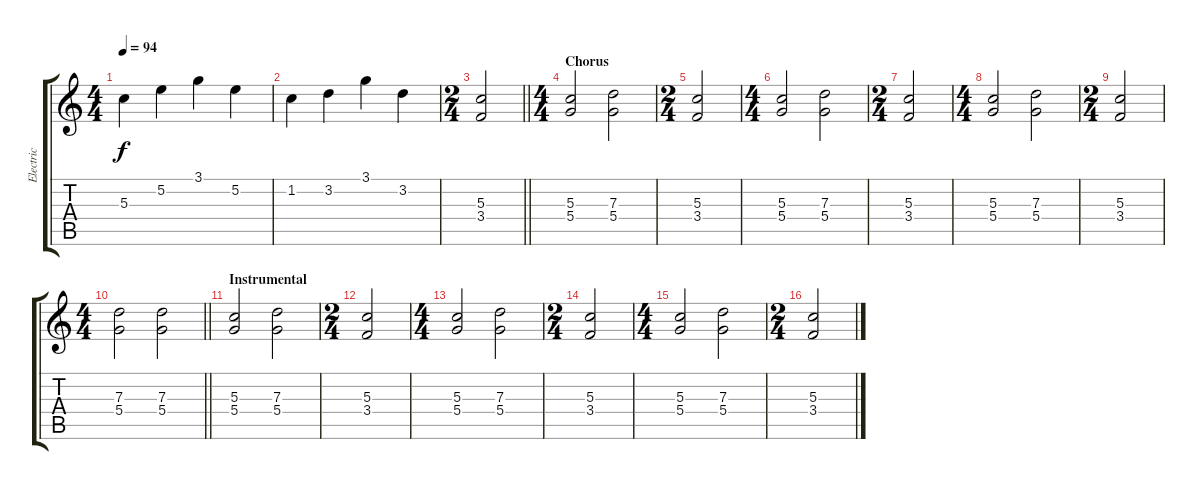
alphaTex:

\track ("Electric" "Electric") {instrument overdrivenguitar}
\staff {score tabs}
\tuning (E4 B3 G3 D3 A2 E2) {hide}
\ts (4 4)
\tempo 94
\clef g2
\ks c
5.3.4{dy f} 5.2.4 3.1.4 5.2.4 |
1.2.4 3.2.4 3.1.4 3.2.4 |
\ts (2 4)
\barLineRight lightlight
(5.3 3.4).2 |
\ts (4 4)
\section ("" "Chorus")
(5.3 5.4).2 (7.3 5.4).2 |
\ts (2 4)
(5.3 3.4).2 |
\ts (4 4)
(5.3 5.4).2 (7.3 5.4).2 |
\ts (2 4)
(5.3 3.4).2 |
\ts (4 4)
(5.3 5.4).2 (7.3 5.4).2 |
\ts (2 4)
(5.3 3.4).2 |
\ts (4 4)
\barLineRight lightlight
(7.3 5.4).2 (7.3 5.4).2 |
\section ("" "Instrumental")
(5.3 5.4).2 (7.3 5.4).2 |
\ts (2 4)
(5.3 3.4).2 |
\ts (4 4)
(5.3 5.4).2 (7.3 5.4).2 |
\ts (2 4)
(5.3 3.4).2 |
\ts (4 4)
(5.3 5.4).2 (7.3 5.4).2 |
\ts (2 4)
(5.3 3.4).2
